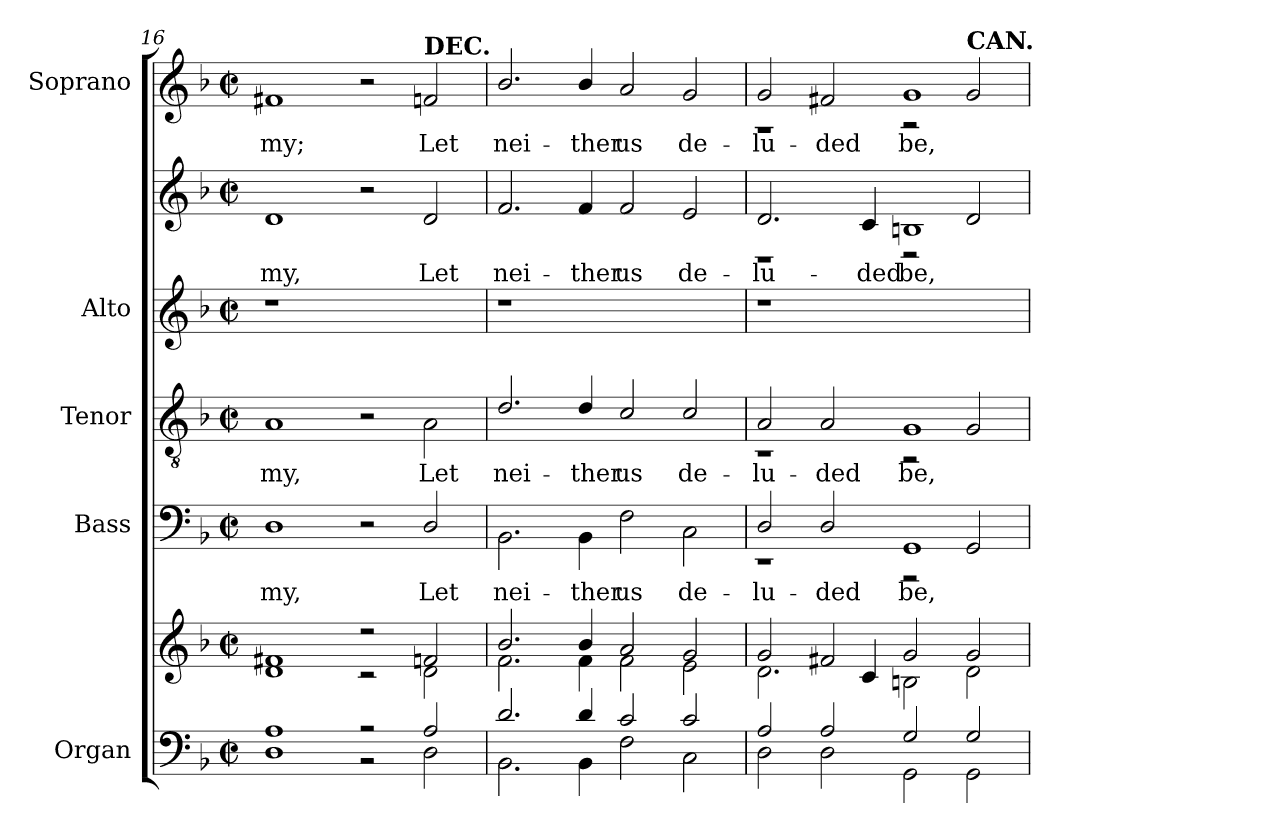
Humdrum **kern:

**kern	**kern	**kern	**text	**kern	**text	**kern	**kern	**text	**kern	**text
*part5	*part5	*part4	*part4	*part3	*part3	*part2	*part2	*part2	*part1	*part1
*staff7	*staff6	*staff5	*staff5	*staff4	*staff4	*staff3	*staff2	*staff2	*staff1	*staff1
*I"Organ	*	*I"Bass	*	*I"Tenor	*	*I"Alto	*	*	*I"Soprano	*
*I'Org.	*	*I'B.	*	*I'T.	*	*I'A.	*	*	*I'S.	*
*clefF4	*clefG2	*clefF4	*	*clefGv2	*	*clefG2	*clefG2	*	*clefG2	*
*	*	*	*	*ITrd7c12	*	*	*	*	*	*
*k[b-]	*k[b-]	*k[b-]	*	*k[b-]	*	*k[b-]	*k[b-]	*	*k[b-]	*
*F:	*F:	*F:	*	*F:	*	*F:	*F:	*	*F:	*
*M2/2	*M2/2	*M2/2	*	*M2/2	*	*M2/2	*M2/2	*	*M2/2	*
*met(c|)	*met(c|)	*met(c|)	*	*met(c|)	*	*met(c|)	*met(c|)	*	*met(c|)	*
=16	=16	=16	=16	=16	=16	=16	=16	=16	=16	=16
*^	*^	*	*	*	*	*	*	*	*	*
!	!	!	!	!	!LO:LY:b:color=#000000	!	!	!	!	!	!	!
!	!	!	!	!	!	!	!LO:LY:b:color=#000000	!LO:N:vis=1	!	!	!	!
!	!	!	!	!	!	!	!	!	!	!LO:LY:b:color=#000000	!	!
!	!	!	!	!	!	!	!	!	!	!	!	!LO:LY:b:color=#000000
1Ai	1Di	1f#Xi	1di	1Di	-my,	1AAi	-my,	0r	1di	-my,	1f#Xi	-my;
2r	2r	2r	2r	2r	.	2r	.	.	2r	.	2r	.
!	!	!	!	!	!LO:LY:b:color=#000000	!	!	!	!	!	!	!
!	!	!	!	!	!	!	!LO:LY:b:color=#000000	!	!	!	!	!
!	!	!	!	!	!	!	!	!	!	!LO:LY:b:color=#000000	!	!
!	!	!	!	!	!	!	!	!	!	!	!LO:TX:a:B:t=DEC.	!
!	!	!	!	!	!	!	!	!	!	!	!	!LO:LY:b:color=#000000
2Ai/	2Di\	2fni/	2di\	2Di/	Let	2AAi\	Let	.	2di/	Let	2fni/	Let
!!LO:PB:g=z
=17	=17	=17	=17	=17	=17	=17	=17	=17	=17	=17	=17	=17
!	!	!	!	!	!LO:LY:b:color=#000000	!	!	!	!	!	!	!
!	!	!	!	!	!	!	!LO:LY:b:color=#000000	!LO:N:vis=1	!	!	!	!
!	!	!	!	!	!	!	!	!	!	!LO:LY:b:color=#000000	!	!
!	!	!	!	!	!	!	!	!	!	!	!	!LO:LY:b:color=#000000
2.di/	2.BB-i\	2.b-i/	2.fi\	2.BB-i\	nei-	2.Di/	nei-	0r	2.fi/	nei-	2.b-i/	nei-
!	!	!	!	!	!LO:LY:b:color=#000000	!	!	!	!	!	!	!
!	!	!	!	!	!	!	!LO:LY:b:color=#000000	!	!	!	!	!
!	!	!	!	!	!	!	!	!	!	!LO:LY:b:color=#000000	!	!
!	!	!	!	!	!	!	!	!	!	!	!	!LO:LY:b:color=#000000
4di/	4BB-i\	4b-i/	4fi\	4BB-i\	-ther	4Di/	-ther	.	4fi/	-ther	4b-i/	-ther
!	!	!	!	!	!LO:LY:b:color=#000000	!	!	!	!	!	!	!
!	!	!	!	!	!	!	!LO:LY:b:color=#000000	!	!	!	!	!
!	!	!	!	!	!	!	!	!	!	!LO:LY:b:color=#000000	!	!
!	!	!	!	!	!	!	!	!	!	!	!	!LO:LY:b:color=#000000
2ci/	2Fi\	2ai/	2fi\	2Fi\	us	2Ci/	us	.	2fi/	us	2ai/	us
!	!	!	!	!	!LO:LY:b:color=#000000	!	!	!	!	!	!	!
!	!	!	!	!	!	!	!LO:LY:b:color=#000000	!	!	!	!	!
!	!	!	!	!	!	!	!	!	!	!LO:LY:b:color=#000000	!	!
!	!	!	!	!	!	!	!	!	!	!	!	!LO:LY:b:color=#000000
2ci/	2Ci\	2gi/	2ei\	2Ci\	de-	2Ci/	de-	.	2ei/	de-	2gi/	de-
=18	=18	=18	=18	=18	=18	=18	=18	=18	=18	=18	=18	=18
!	!	!	!	!	!LO:LY:b:color=#000000	!	!	!	!	!	!	!
*	*	*	*	*^	*	*	*	*	*	*	*	*
!	!	!	!	!	!	!	!	!LO:LY:b:color=#000000	!LO:N:vis=1	!	!	!	!
*	*	*	*	*	*	*	*^	*	*	*	*	*	*
!	!	!	!	!	!	!	!	!	!	!	!	!LO:LY:b:color=#000000	!	!
*	*	*	*	*	*	*	*	*	*	*	*^	*	*	*
!	!	!	!	!	!	!	!	!	!	!	!	!	!	!	!LO:LY:b:color=#000000
*	*	*	*	*	*	*	*	*	*	*	*	*	*	*^	*
2Ai/	2Di\	2gi/	2.di\	2Di/	1r	-lu-	2AAi/	1r	-lu-	0r	2.di/	1r	-lu-	2gi/	1r	-lu-
!	!	!	!	!	!	!LO:LY:b:color=#000000	!	!	!	!	!	!	!	!	!	!
!	!	!	!	!	!	!	!	!	!LO:LY:b:color=#000000	!	!	!	!	!	!	!
!	!	!	!	!	!	!	!	!	!	!	!	!	!	!	!	!LO:LY:b:color=#000000
2Ai/	2Di\	2f#Xi/	.	2Di/	.	-ded	2AAi/	.	-ded	.	.	.	.	2f#Xi/	.	-ded
!	!	!	!	!	!	!	!	!	!	!	!	!	!LO:LY:b:color=#000000	!	!	!
.	.	.	4ci/	.	.	.	.	.	.	.	4ci/	.	-ded	.	.	.
!	!	!	!	!	!	!LO:LY:b:color=#000000	!	!	!	!	!	!	!	!	!	!
!	!	!	!	!	!	!	!	!	!LO:LY:b:color=#000000	!	!	!	!	!	!	!
!	!	!	!	!	!	!	!	!	!	!	!	!	!LO:LY:b:color=#000000	!	!	!
!	!	!	!	!	!	!	!	!	!	!	!	!	!	!	!	!LO:LY:b:color=#000000
2Gi/	2GGi\	2gi/	2Bni\	1GGi	2r	be,	1GGi	2r	be,	.	1Bni	2r	be,	1gi	2r	be,
!	!	!	!	!	!	!	!	!	!	!	!	!	!	!	!LO:TX:a:B:t=CAN.	!
2Gi/	2GGi\	2gi/	2di\	.	2GGi/	.	.	2GGi/	.	.	.	2di/	.	.	2gi/	.
*v	*v	*	*	*v	*v	*	*v	*v	*	*	*v	*v	*	*v	*v	*
*	*v	*v	*	*	*	*	*	*	*	*	*
=	=	=	=	=	=	=	=	=	=	=
*-	*-	*-	*-	*-	*-	*-	*-	*-	*-	*-
